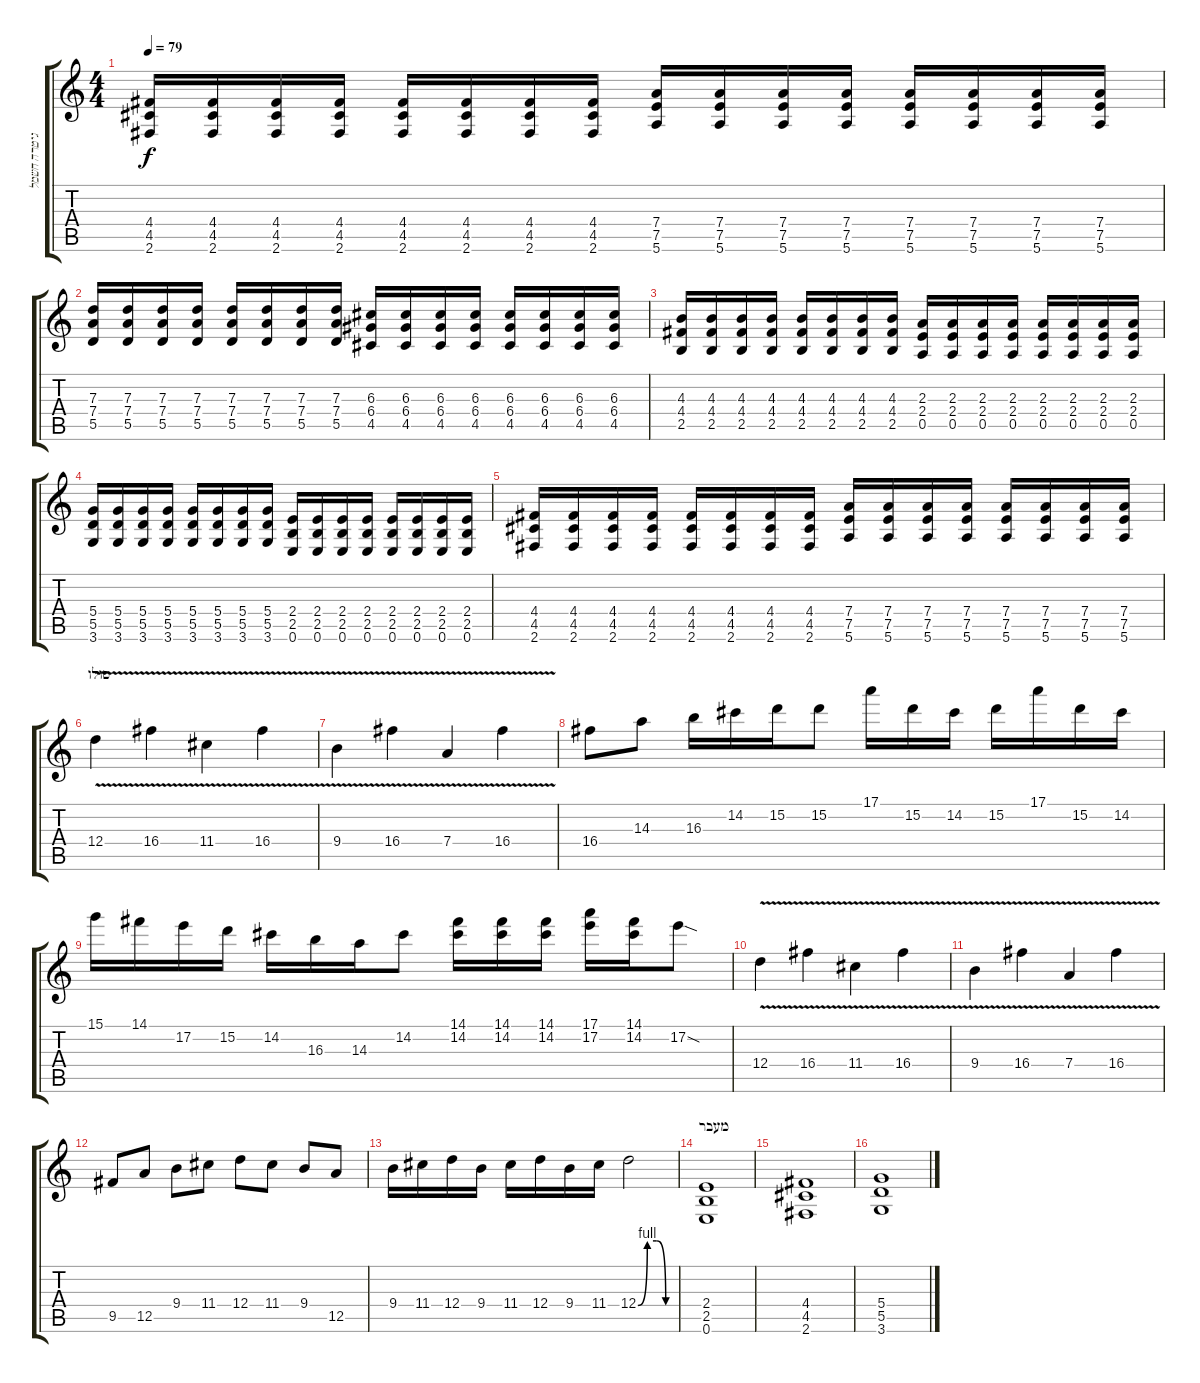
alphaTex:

\track ("גיטרה חשמלית" "גיטרה חשמל") {instrument overdrivenguitar}
\staff {score tabs}
\tuning (E4 B3 G3 D3 A2 E2) {hide}
\ts (4 4)
\tempo 79
\clef g2
\ks c
(4.4 4.5 2.6).16{dy f} (4.4 4.5 2.6).16 (4.4 4.5 2.6).16 (4.4 4.5 2.6).16 (4.4 4.5 2.6).16 (4.4 4.5 2.6).16 (4.4 4.5 2.6).16 (4.4 4.5 2.6).16 (7.4 7.5 5.6).16 (7.4 7.5 5.6).16 (7.4 7.5 5.6).16 (7.4 7.5 5.6).16 (7.4 7.5 5.6).16 (7.4 7.5 5.6).16 (7.4 7.5 5.6).16 (7.4 7.5 5.6).16 |
(7.3 7.4 5.5).16 (7.3 7.4 5.5).16 (7.3 7.4 5.5).16 (7.3 7.4 5.5).16 (7.3 7.4 5.5).16 (7.3 7.4 5.5).16 (7.3 7.4 5.5).16 (7.3 7.4 5.5).16 (6.3 6.4 4.5).16 (6.3 6.4 4.5).16 (6.3 6.4 4.5).16 (6.3 6.4 4.5).16 (6.3 6.4 4.5).16 (6.3 6.4 4.5).16 (6.3 6.4 4.5).16 (6.3 6.4 4.5).16 |
(4.3 4.4 2.5).16 (4.3 4.4 2.5).16 (4.3 4.4 2.5).16 (4.3 4.4 2.5).16 (4.3 4.4 2.5).16 (4.3 4.4 2.5).16 (4.3 4.4 2.5).16 (4.3 4.4 2.5).16 (2.3 2.4 0.5).16 (2.3 2.4 0.5).16 (2.3 2.4 0.5).16 (2.3 2.4 0.5).16 (2.3 2.4 0.5).16 (2.3 2.4 0.5).16 (2.3 2.4 0.5).16 (2.3 2.4 0.5).16 |
(5.4 5.5 3.6).16 (5.4 5.5 3.6).16 (5.4 5.5 3.6).16 (5.4 5.5 3.6).16 (5.4 5.5 3.6).16 (5.4 5.5 3.6).16 (5.4 5.5 3.6).16 (5.4 5.5 3.6).16 (2.4 2.5 0.6).16 (2.4 2.5 0.6).16 (2.4 2.5 0.6).16 (2.4 2.5 0.6).16 (2.4 2.5 0.6).16 (2.4 2.5 0.6).16 (2.4 2.5 0.6).16 (2.4 2.5 0.6).16 |
(4.4 4.5 2.6).16 (4.4 4.5 2.6).16 (4.4 4.5 2.6).16 (4.4 4.5 2.6).16 (4.4 4.5 2.6).16 (4.4 4.5 2.6).16 (4.4 4.5 2.6).16 (4.4 4.5 2.6).16 (7.4 7.5 5.6).16 (7.4 7.5 5.6).16 (7.4 7.5 5.6).16 (7.4 7.5 5.6).16 (7.4 7.5 5.6).16 (7.4 7.5 5.6).16 (7.4 7.5 5.6).16 (7.4 7.5 5.6).16 |
\section ("" "סולו")
12.4{v}.4 16.4{v}.4 11.4{v}.4 16.4{v}.4 |
9.4{v}.4 16.4{v}.4 7.4{v}.4 16.4{v}.4 |
16.4.8 14.3.8 16.3.16 14.2.16 15.2.16 15.2.8 17.1.16 15.2.16 14.2.16 15.2.16 17.1.16 15.2.16 14.2.16 |
15.1.16 14.1.16 17.2.16 15.2.16 14.2.16 16.3.16 14.3.16 14.2.8 (14.1 14.2).16 (14.1 14.2).16 (14.1 14.2).16 (17.1 17.2).16 (14.1 14.2).16 17.2{sod}.8 |
12.4{v}.4 16.4{v}.4 11.4{v}.4 16.4{v}.4 |
9.4{v}.4 16.4{v}.4 7.4{v}.4 16.4{v}.4 |
9.5.8 12.5.8 9.4.8 11.4.8 12.4.8 11.4.8 9.4.8 12.5.8 |
9.4.16 11.4.16 12.4.16 9.4.16 11.4.16 12.4.16 9.4.16 11.4.16 12.4{be (custom 0 0 15 4 30 4 45 0 60 0)}.2 |
\section ("" "מעבר")
(2.4 2.5 0.6).1 |
(4.4 4.5 2.6).1 |
(5.4 5.5 3.6).1
